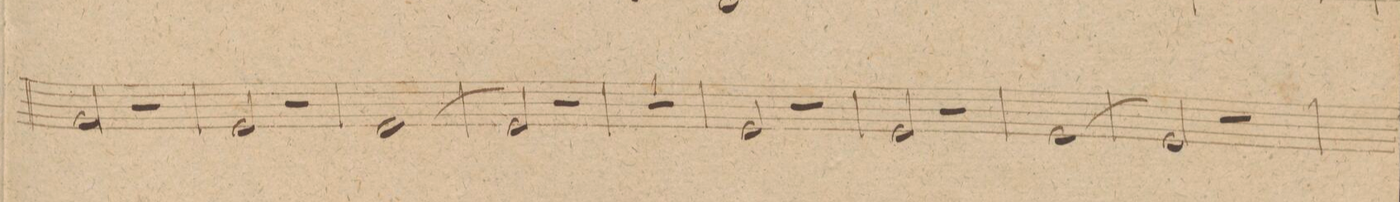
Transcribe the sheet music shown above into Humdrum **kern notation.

**kern	**dynam
*I"Trompetto. 2do in A.	*
*clefG2	*
*k[f#c#g#]	*
*met(c|)	*
*M2/2	*
2e/	.
2r	.
=23	=23
2c#/	.
2r	.
=24	=24
[>1c#	.
=25	=25
2c#/]	.
2r	.
=26	=26
1r	.
=27	=27
2c#/	.
2r	.
=28	=28
2c#/	.
2r	.
=29	=29
[>1c#	.
=30	=30
2c#/]	.
2r	.
=31	=31
*-	*-
